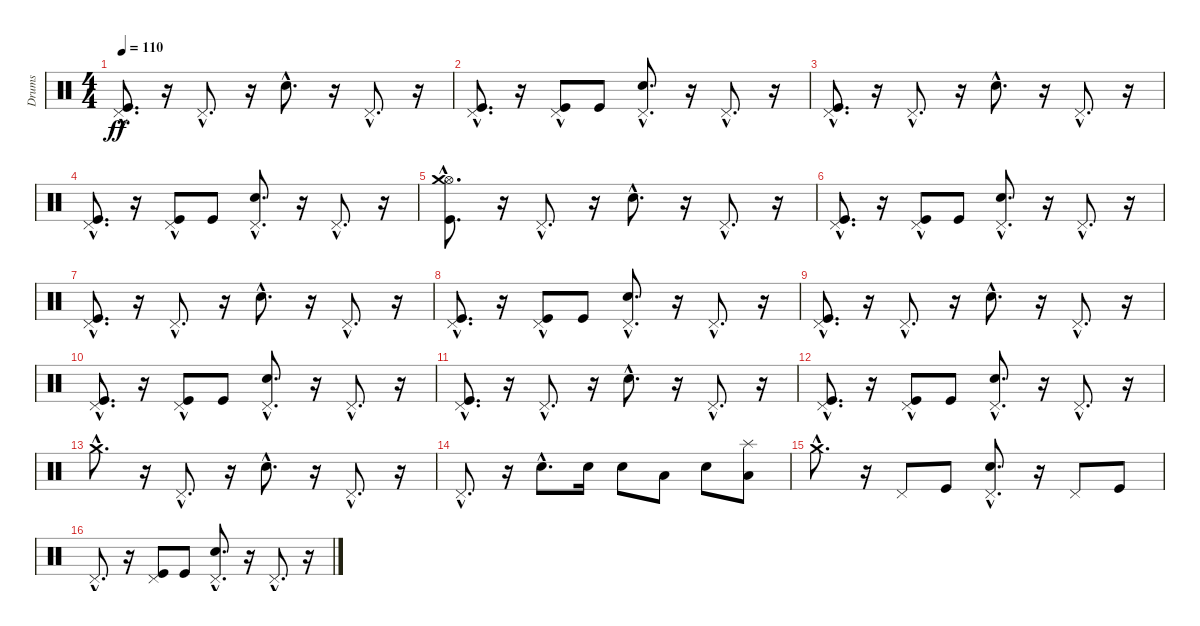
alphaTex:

\track ("Drums" "Drums") {instrument percussion}
\staff {score}
\articulation defaults
\ts (4 4)
\tempo 110
\clef neutral
\ks c
("Kick (hit)"{hac} "Pedal Hi-Hat (hit)"{hac}).8{d dy ff} r.16 "Pedal Hi-Hat (hit)"{hac}.8{d} r.16 "Electric Snare (hit)"{hac}.8{d} r.16 "Pedal Hi-Hat (hit)"{hac}.8{d} r.16 |
("Kick (hit)"{hac} "Pedal Hi-Hat (hit)"{hac}).8{d} r.16 ("Kick (hit)" "Pedal Hi-Hat (hit)"{hac}).8 "Kick (hit)".8 ("Electric Snare (hit)"{hac} "Pedal Hi-Hat (hit)"{hac}).8{d} r.16 "Pedal Hi-Hat (hit)"{hac}.8{d} r.16 |
("Kick (hit)"{hac} "Pedal Hi-Hat (hit)"{hac}).8{d} r.16 "Pedal Hi-Hat (hit)"{hac}.8{d} r.16 "Electric Snare (hit)"{hac}.8{d} r.16 "Pedal Hi-Hat (hit)"{hac}.8{d} r.16 |
("Kick (hit)"{hac} "Pedal Hi-Hat (hit)"{hac}).8{d} r.16 ("Kick (hit)" "Pedal Hi-Hat (hit)"{hac}).8 "Kick (hit)".8 ("Electric Snare (hit)"{hac} "Pedal Hi-Hat (hit)"{hac}).8{d} r.16 "Pedal Hi-Hat (hit)"{hac}.8{d} r.16 |
("Kick (hit)"{hac} "Hi-Hat (open)"{hac} "Crash medium (hit)"{hac}).8{d} r.16 "Pedal Hi-Hat (hit)"{hac}.8{d} r.16 "Electric Snare (hit)"{hac}.8{d} r.16 "Pedal Hi-Hat (hit)"{hac}.8{d} r.16 |
("Kick (hit)"{hac} "Pedal Hi-Hat (hit)"{hac}).8{d} r.16 ("Kick (hit)" "Pedal Hi-Hat (hit)"{hac}).8 "Kick (hit)".8 ("Electric Snare (hit)"{hac} "Pedal Hi-Hat (hit)"{hac}).8{d} r.16 "Pedal Hi-Hat (hit)"{hac}.8{d} r.16 |
("Kick (hit)"{hac} "Pedal Hi-Hat (hit)"{hac}).8{d} r.16 "Pedal Hi-Hat (hit)"{hac}.8{d} r.16 "Electric Snare (hit)"{hac}.8{d} r.16 "Pedal Hi-Hat (hit)"{hac}.8{d} r.16 |
("Kick (hit)"{hac} "Pedal Hi-Hat (hit)"{hac}).8{d} r.16 ("Kick (hit)" "Pedal Hi-Hat (hit)"{hac}).8 "Kick (hit)".8 ("Electric Snare (hit)"{hac} "Pedal Hi-Hat (hit)"{hac}).8{d} r.16 "Pedal Hi-Hat (hit)"{hac}.8{d} r.16 |
("Kick (hit)"{hac} "Pedal Hi-Hat (hit)"{hac}).8{d} r.16 "Pedal Hi-Hat (hit)"{hac}.8{d} r.16 "Electric Snare (hit)"{hac}.8{d} r.16 "Pedal Hi-Hat (hit)"{hac}.8{d} r.16 |
("Kick (hit)"{hac} "Pedal Hi-Hat (hit)"{hac}).8{d} r.16 ("Kick (hit)" "Pedal Hi-Hat (hit)"{hac}).8 "Kick (hit)".8 ("Electric Snare (hit)"{hac} "Pedal Hi-Hat (hit)"{hac}).8{d} r.16 "Pedal Hi-Hat (hit)"{hac}.8{d} r.16 |
("Kick (hit)"{hac} "Pedal Hi-Hat (hit)"{hac}).8{d} r.16 "Pedal Hi-Hat (hit)"{hac}.8{d} r.16 "Electric Snare (hit)"{hac}.8{d} r.16 "Pedal Hi-Hat (hit)"{hac}.8{d} r.16 |
("Kick (hit)"{hac} "Pedal Hi-Hat (hit)"{hac}).8{d} r.16 ("Kick (hit)" "Pedal Hi-Hat (hit)"{hac}).8 "Kick (hit)".8 ("Electric Snare (hit)"{hac} "Pedal Hi-Hat (hit)"{hac}).8{d} r.16 "Pedal Hi-Hat (hit)"{hac}.8{d} r.16 |
"Crash medium (hit)"{hac}.8{d} r.16 "Pedal Hi-Hat (hit)"{hac}.8{d} r.16 "Electric Snare (hit)"{hac}.8{d} r.16 "Pedal Hi-Hat (hit)"{hac}.8{d} r.16 |
"Pedal Hi-Hat (hit)"{hac}.8{d} r.16 "Electric Snare (hit)"{hac}.8{d} "Electric Snare (hit)".16 "Electric Snare (hit)".8 "Low Floor Tom (hit)".8 "Electric Snare (hit)".8 ("Low Floor Tom (hit)" "Splash (hit)").8 |
"Crash medium (hit)"{hac}.8{d} r.16 "Pedal Hi-Hat (hit)".8 "Kick (hit)".8 ("Electric Snare (hit)"{hac} "Pedal Hi-Hat (hit)"{hac}).8{d} r.16 "Pedal Hi-Hat (hit)".8 "Kick (hit)".8 |
"Pedal Hi-Hat (hit)"{hac}.8{d} r.16 ("Kick (hit)" "Pedal Hi-Hat (hit)").8 "Kick (hit)".8 ("Electric Snare (hit)"{hac} "Pedal Hi-Hat (hit)"{hac}).8{d} r.16 "Pedal Hi-Hat (hit)"{hac}.8{d} r.16
